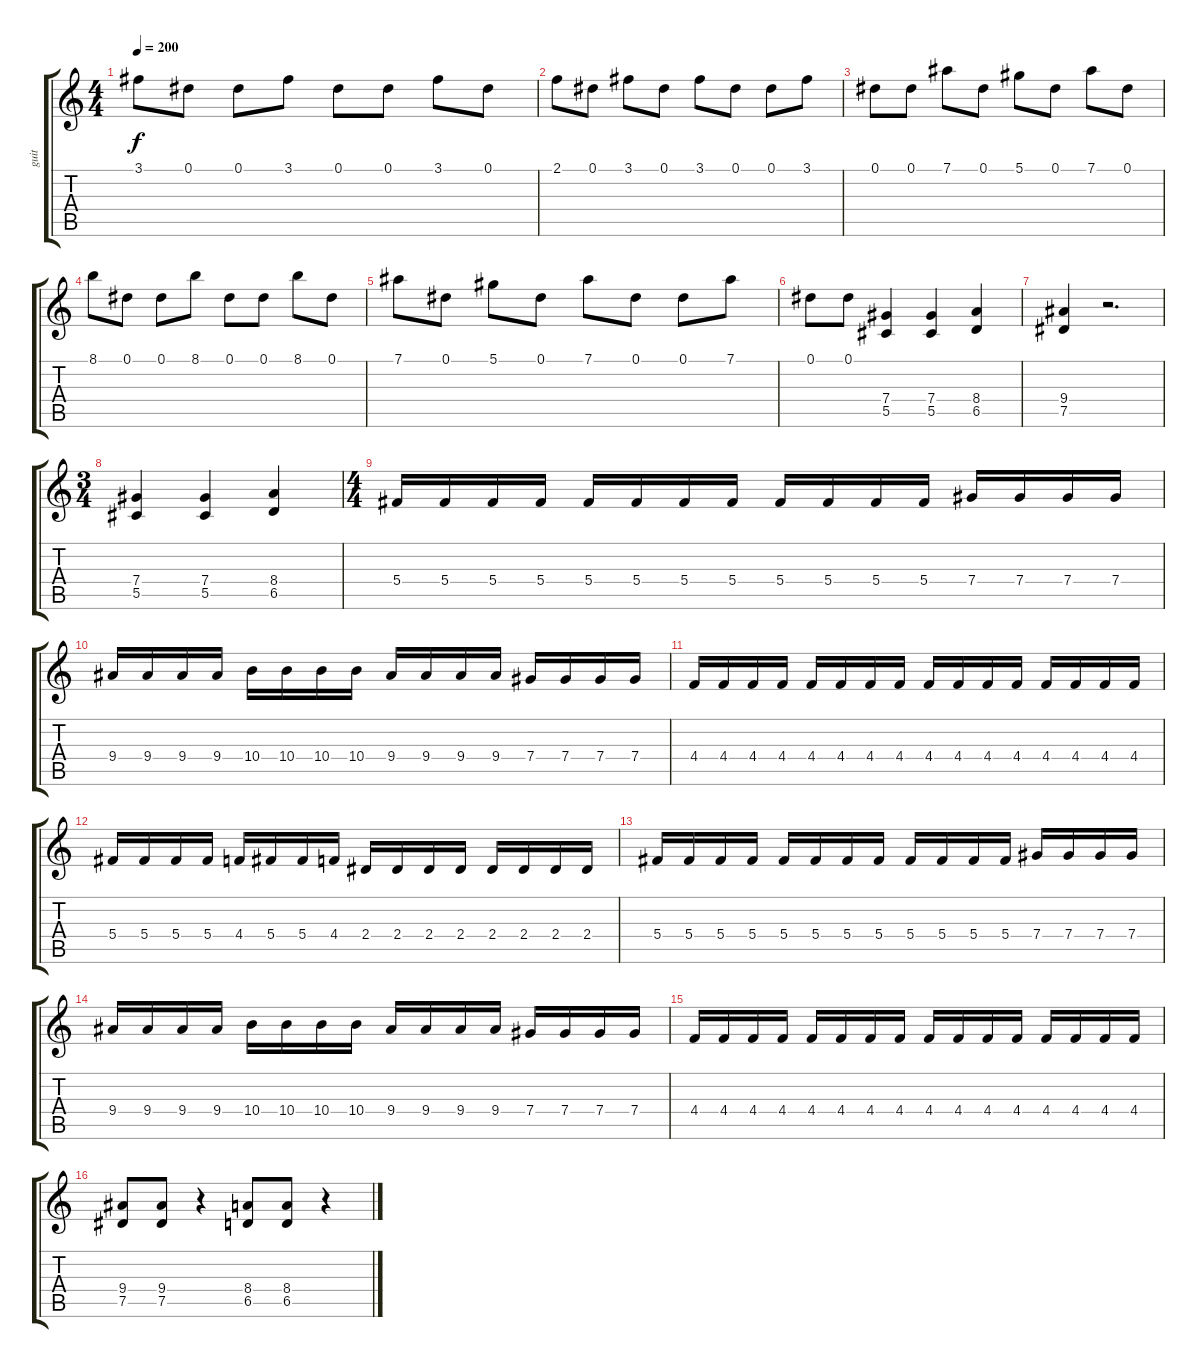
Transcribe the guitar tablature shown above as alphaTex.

\track ("guit" "guit") {instrument distortionguitar}
\staff {score tabs}
\tuning (Eb4 Bb3 Gb3 Db3 Ab2 Eb2) {hide}
\ts (4 4)
\tempo 200
\clef g2
\ks c
3.1.8{dy f} 0.1.8 0.1.8 3.1.8 0.1.8 0.1.8 3.1.8 0.1.8 |
2.1.8 0.1.8 3.1.8 0.1.8 3.1.8 0.1.8 0.1.8 3.1.8 |
0.1.8 0.1.8 7.1.8 0.1.8 5.1.8 0.1.8 7.1.8 0.1.8 |
8.1.8 0.1.8 0.1.8 8.1.8 0.1.8 0.1.8 8.1.8 0.1.8 |
7.1.8 0.1.8 5.1.8 0.1.8 7.1.8 0.1.8 0.1.8 7.1.8 |
0.1.8 0.1.8 (7.4 5.5).4 (7.4 5.5).4 (8.4 6.5).4 |
(9.4 7.5).4 r.2{d} |
\ts (3 4)
(7.4 5.5).4 (7.4 5.5).4 (8.4 6.5).4 |
\ts (4 4)
5.4.16{volume 13} 5.4.16 5.4.16 5.4.16 5.4.16 5.4.16 5.4.16 5.4.16 5.4.16 5.4.16 5.4.16 5.4.16 7.4.16 7.4.16 7.4.16 7.4.16 |
9.4.16 9.4.16 9.4.16 9.4.16 10.4.16 10.4.16 10.4.16 10.4.16 9.4.16 9.4.16 9.4.16 9.4.16 7.4.16 7.4.16 7.4.16 7.4.16 |
4.4.16 4.4.16 4.4.16 4.4.16 4.4.16 4.4.16 4.4.16 4.4.16 4.4.16 4.4.16 4.4.16 4.4.16 4.4.16 4.4.16 4.4.16 4.4.16 |
5.4.16 5.4.16 5.4.16 5.4.16 4.4.16 5.4.16 5.4.16 4.4.16 2.4.16 2.4.16 2.4.16 2.4.16 2.4.16 2.4.16 2.4.16 2.4.16 |
5.4.16 5.4.16 5.4.16 5.4.16 5.4.16 5.4.16 5.4.16 5.4.16 5.4.16 5.4.16 5.4.16 5.4.16 7.4.16 7.4.16 7.4.16 7.4.16 |
9.4.16 9.4.16 9.4.16 9.4.16 10.4.16 10.4.16 10.4.16 10.4.16 9.4.16 9.4.16 9.4.16 9.4.16 7.4.16 7.4.16 7.4.16 7.4.16 |
4.4.16 4.4.16 4.4.16 4.4.16 4.4.16 4.4.16 4.4.16 4.4.16 4.4.16 4.4.16 4.4.16 4.4.16 4.4.16 4.4.16 4.4.16 4.4.16 |
(9.4 7.5).8 (9.4 7.5).8 r.4 (8.4 6.5).8 (8.4 6.5).8 r.4
